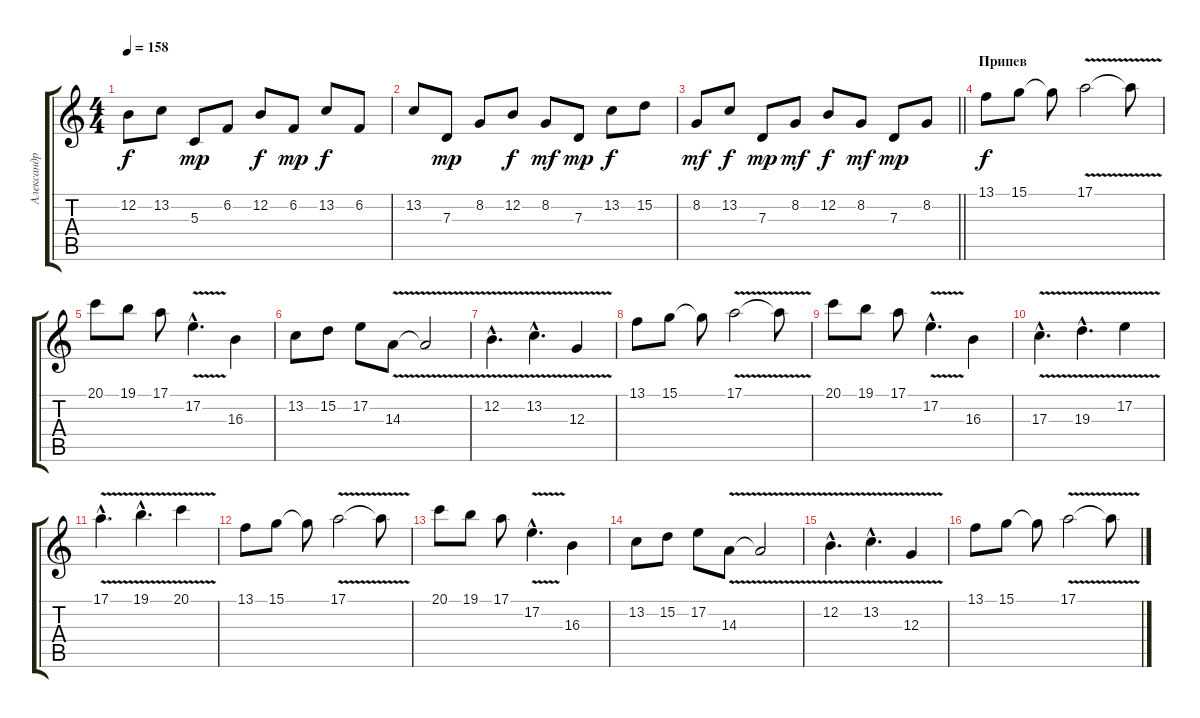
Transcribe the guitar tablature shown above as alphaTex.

\track ("Александр \"Wish\" Андрюхин" "Александр ") {instrument piccolo}
\staff {score tabs}
\tuning (E4 B3 G3 D3 A2 E2) {hide}
\ts (4 4)
\tempo 158
\clef g2
\ks c
12.2.8{dy f} 13.2.8 5.3.8{dy mp} 6.2.8 12.2.8{dy f} 6.2.8{dy mp} 13.2.8{dy f} 6.2.8 |
13.2.8 7.3.8{dy mp} 8.2.8 12.2.8{dy f} 8.2.8{dy mf} 7.3.8{dy mp} 13.2.8{dy f} 15.2.8 |
\barLineRight lightlight
8.2.8{dy mf} 13.2.8{dy f} 7.3.8{dy mp} 8.2.8{dy mf} 12.2.8{dy f} 8.2.8{dy mf} 7.3.8{dy mp} 8.2.8 |
\section ("" "Припев")
13.1.8{dy f} 15.1.8 15.1{t}.8 17.1{v}.2 17.1{t}.8 |
20.1.8 19.1.8 17.1.8 17.2{v hac}.4{d} 16.3.4 |
13.2.8 15.2.8 17.2.8 14.3{v}.8 14.3{t}.2 |
12.2{v hac}.4{d} 13.2{v hac}.4{d} 12.3{v}.4 |
13.1.8 15.1.8 15.1{t}.8 17.1{v}.2 17.1{t}.8 |
20.1.8 19.1.8 17.1.8 17.2{v hac}.4{d} 16.3.4 |
17.3{v hac}.4{d} 19.3{v hac}.4{d} 17.2{v}.4 |
17.1{v hac}.4{d} 19.1{v hac}.4{d} 20.1{v}.4 |
13.1.8 15.1.8 15.1{t}.8 17.1{v}.2 17.1{t}.8 |
20.1.8 19.1.8 17.1.8 17.2{v hac}.4{d} 16.3.4 |
13.2.8 15.2.8 17.2.8 14.3{v}.8 14.3{t}.2 |
12.2{v hac}.4{d} 13.2{v hac}.4{d} 12.3{v}.4 |
13.1.8 15.1.8 15.1{t}.8 17.1{v}.2 17.1{t}.8
